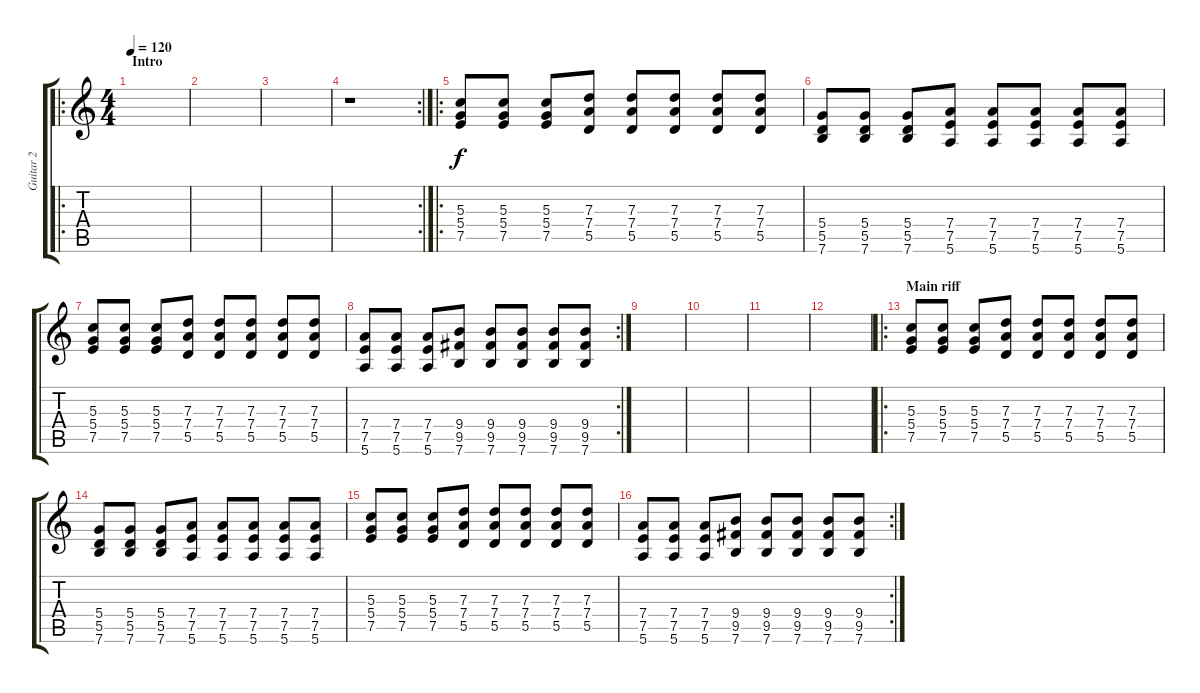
\track ("Guitar 2" "Guitar 2") {instrument distortionguitar}
\staff {score tabs}
\tuning (E4 B3 G3 D3 A2 E2) {hide}
\ro
\ts (4 4)
\section ("" "Intro ")
\tempo 120
\clef g2
\ks c
|
|
|
\rc 2
r.1 |
\ro
(5.3 5.4 7.5).8 (5.3 5.4 7.5).8 (5.3 5.4 7.5).8 (7.3 7.4 5.5).8 (7.3 7.4 5.5).8 (7.3 7.4 5.5).8 (7.3 7.4 5.5).8 (7.3 7.4 5.5).8 |
(5.4 5.5 7.6).8 (5.4 5.5 7.6).8 (5.4 5.5 7.6).8 (7.4 7.5 5.6).8 (7.4 7.5 5.6).8 (7.4 7.5 5.6).8 (7.4 7.5 5.6).8 (7.4 7.5 5.6).8 |
(5.3 5.4 7.5).8 (5.3 5.4 7.5).8 (5.3 5.4 7.5).8 (7.3 7.4 5.5).8 (7.3 7.4 5.5).8 (7.3 7.4 5.5).8 (7.3 7.4 5.5).8 (7.3 7.4 5.5).8 |
\rc 2
(7.4 7.5 5.6).8 (7.4 7.5 5.6).8 (7.4 7.5 5.6).8 (9.4 9.5 7.6).8 (9.4 9.5 7.6).8 (9.4 9.5 7.6).8 (9.4 9.5 7.6).8 (9.4 9.5 7.6).8 |
|
|
|
|
\ro
\section ("" "Main riff")
(5.3 5.4 7.5).8 (5.3 5.4 7.5).8 (5.3 5.4 7.5).8 (7.3 7.4 5.5).8 (7.3 7.4 5.5).8 (7.3 7.4 5.5).8 (7.3 7.4 5.5).8 (7.3 7.4 5.5).8 |
(5.4 5.5 7.6).8 (5.4 5.5 7.6).8 (5.4 5.5 7.6).8 (7.4 7.5 5.6).8 (7.4 7.5 5.6).8 (7.4 7.5 5.6).8 (7.4 7.5 5.6).8 (7.4 7.5 5.6).8 |
(5.3 5.4 7.5).8 (5.3 5.4 7.5).8 (5.3 5.4 7.5).8 (7.3 7.4 5.5).8 (7.3 7.4 5.5).8 (7.3 7.4 5.5).8 (7.3 7.4 5.5).8 (7.3 7.4 5.5).8 |
\rc 2
(7.4 7.5 5.6).8 (7.4 7.5 5.6).8 (7.4 7.5 5.6).8 (9.4 9.5 7.6).8 (9.4 9.5 7.6).8 (9.4 9.5 7.6).8 (9.4 9.5 7.6).8 (9.4 9.5 7.6).8
